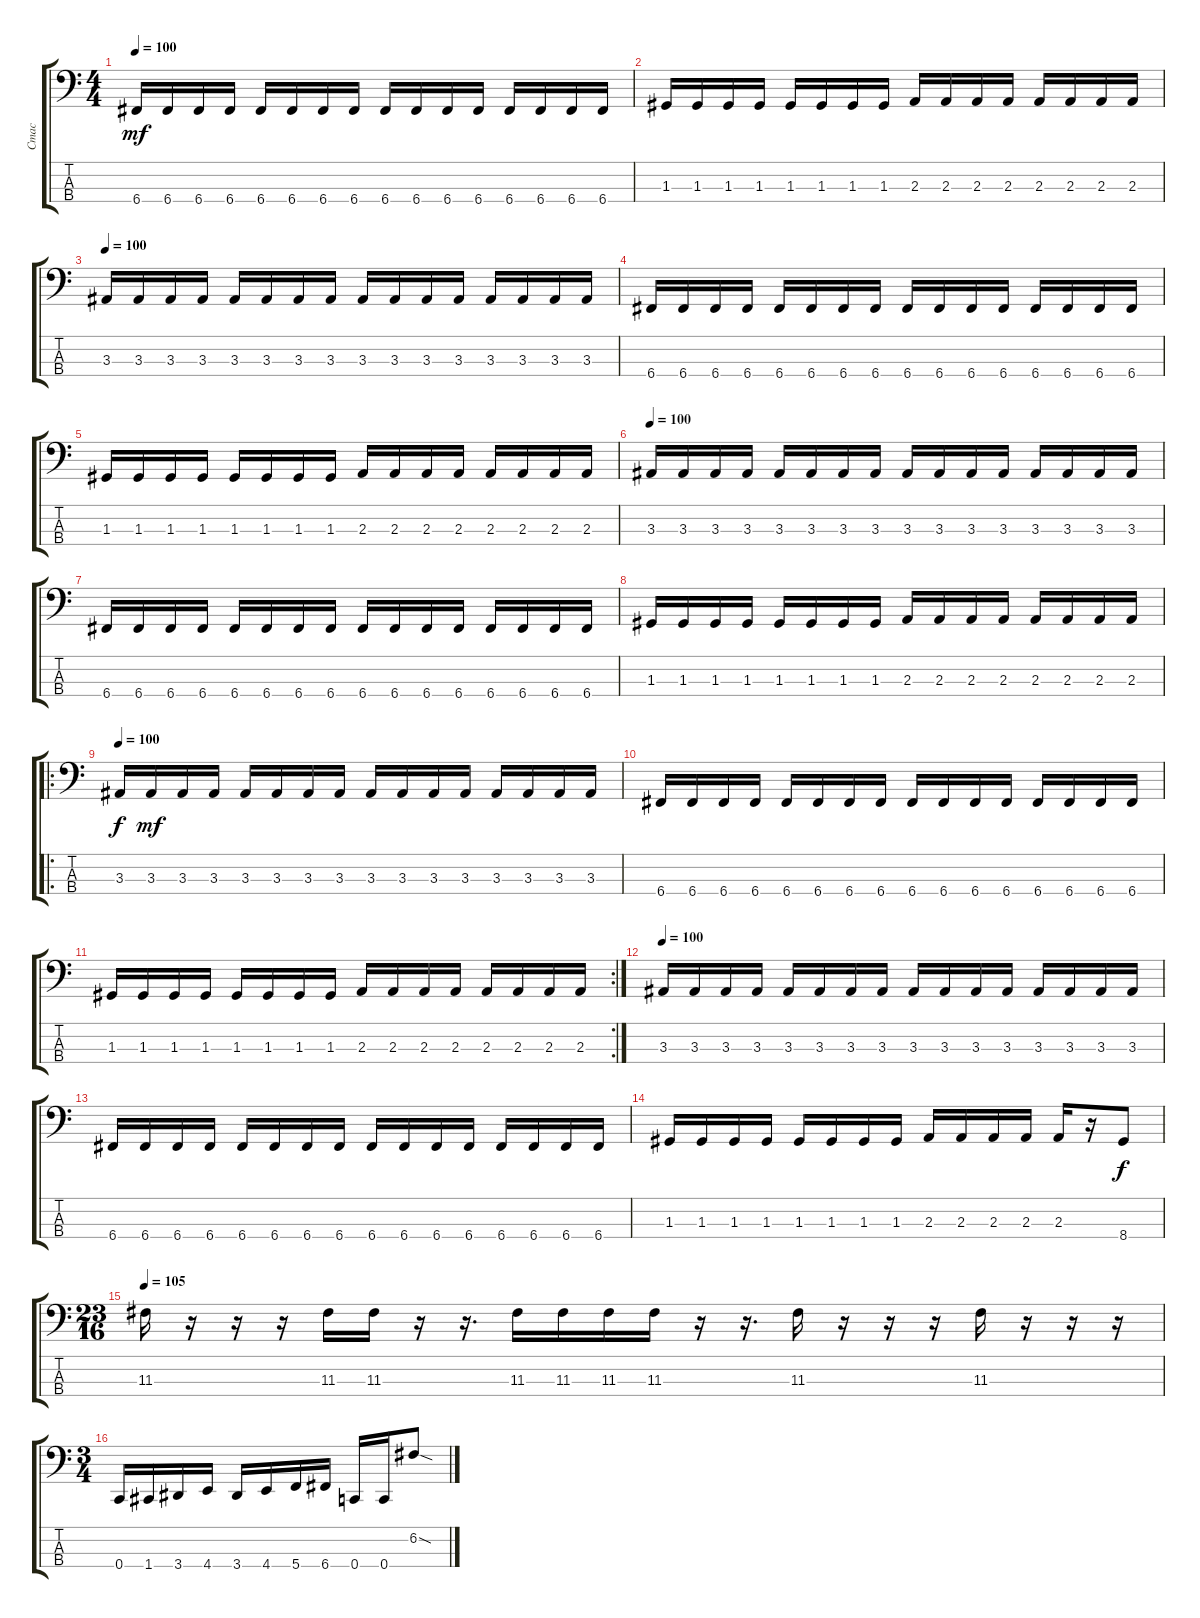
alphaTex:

\track ("Стас" "Стас") {instrument electricbassfinger}
\staff {score tabs}
\tuning (F2 C2 G1 C1) {hide}
\ts (4 4)
\tempo 100
\clef f4
\ks c
6.4.16{dy mf} 6.4.16 6.4.16 6.4.16 6.4.16 6.4.16 6.4.16 6.4.16 6.4.16 6.4.16 6.4.16 6.4.16 6.4.16 6.4.16 6.4.16 6.4.16 |
1.3.16 1.3.16 1.3.16 1.3.16 1.3.16 1.3.16 1.3.16 1.3.16 2.3.16 2.3.16 2.3.16 2.3.16 2.3.16 2.3.16 2.3.16 2.3.16 |
\tempo 100
3.3.16 3.3.16 3.3.16 3.3.16 3.3.16 3.3.16 3.3.16 3.3.16 3.3.16 3.3.16 3.3.16 3.3.16 3.3.16 3.3.16 3.3.16 3.3.16 |
6.4.16 6.4.16 6.4.16 6.4.16 6.4.16 6.4.16 6.4.16 6.4.16 6.4.16 6.4.16 6.4.16 6.4.16 6.4.16 6.4.16 6.4.16 6.4.16 |
1.3.16 1.3.16 1.3.16 1.3.16 1.3.16 1.3.16 1.3.16 1.3.16 2.3.16 2.3.16 2.3.16 2.3.16 2.3.16 2.3.16 2.3.16 2.3.16 |
\tempo 100
3.3.16 3.3.16 3.3.16 3.3.16 3.3.16 3.3.16 3.3.16 3.3.16 3.3.16 3.3.16 3.3.16 3.3.16 3.3.16 3.3.16 3.3.16 3.3.16 |
6.4.16 6.4.16 6.4.16 6.4.16 6.4.16 6.4.16 6.4.16 6.4.16 6.4.16 6.4.16 6.4.16 6.4.16 6.4.16 6.4.16 6.4.16 6.4.16 |
1.3.16 1.3.16 1.3.16 1.3.16 1.3.16 1.3.16 1.3.16 1.3.16 2.3.16 2.3.16 2.3.16 2.3.16 2.3.16 2.3.16 2.3.16 2.3.16 |
\ro
\tempo 100
3.3.16{dy f} 3.3.16{dy mf} 3.3.16 3.3.16 3.3.16 3.3.16 3.3.16 3.3.16 3.3.16 3.3.16 3.3.16 3.3.16 3.3.16 3.3.16 3.3.16 3.3.16 |
6.4.16 6.4.16 6.4.16 6.4.16 6.4.16 6.4.16 6.4.16 6.4.16 6.4.16 6.4.16 6.4.16 6.4.16 6.4.16 6.4.16 6.4.16 6.4.16 |
\rc 2
1.3.16 1.3.16 1.3.16 1.3.16 1.3.16 1.3.16 1.3.16 1.3.16 2.3.16 2.3.16 2.3.16 2.3.16 2.3.16 2.3.16 2.3.16 2.3.16 |
\tempo 100
3.3.16 3.3.16 3.3.16 3.3.16 3.3.16 3.3.16 3.3.16 3.3.16 3.3.16 3.3.16 3.3.16 3.3.16 3.3.16 3.3.16 3.3.16 3.3.16 |
6.4.16 6.4.16 6.4.16 6.4.16 6.4.16 6.4.16 6.4.16 6.4.16 6.4.16 6.4.16 6.4.16 6.4.16 6.4.16 6.4.16 6.4.16 6.4.16 |
1.3.16 1.3.16 1.3.16 1.3.16 1.3.16 1.3.16 1.3.16 1.3.16 2.3.16 2.3.16 2.3.16 2.3.16 2.3.16 r.16 8.4.8{dy f} |
\ts (23 16)
\tempo 105
11.3.16 r.16 r.16 r.16 11.3.16 11.3.16 r.16 r.16{d} 11.3.16 11.3.16 11.3.16 11.3.16 r.16 r.16{d} 11.3.16 r.16 r.16 r.16 11.3.16 r.16 r.16 r.16 |
\ts (3 4)
0.4.16 1.4.16 3.4.16 4.4.16 3.4.16 4.4.16 5.4.16 6.4.16 0.4.16 0.4.16 6.2{sod}.8
